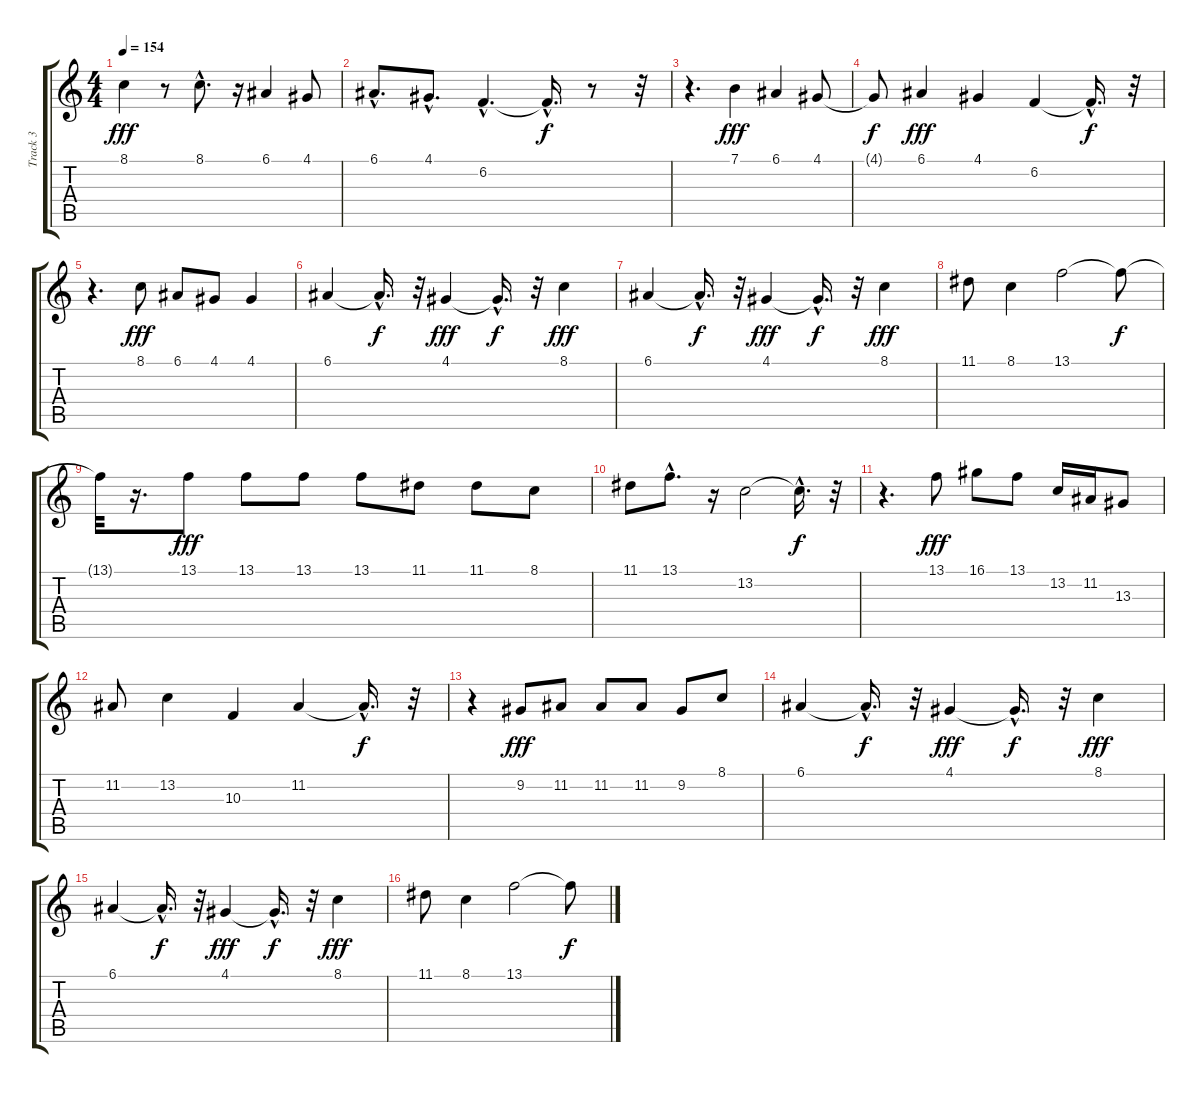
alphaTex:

\track ("Track 3" "Track 3") {instrument lead1square}
\staff {score tabs}
\tuning (E4 B3 G3 D3 A2 E2) {hide}
\ts (4 4)
\tempo 154
\clef g2
\ks c
8.1.4{dy fff} r.8 8.1{hac}.8{d} r.16 6.1.4 4.1.8 |
6.1{hac}.8{d} 4.1{hac}.8{d} 6.2{hac}.4{d} 6.2{hac t}.16{d dy f} r.8 r.32 |
r.4{d} 7.1.4{dy fff} 6.1.4 4.1.8 |
4.1{t}.8{dy f} 6.1.4{dy fff} 4.1.4 6.2.4 6.2{hac t}.16{d dy f} r.32 |
r.4{d} 8.1.8{dy fff} 6.1.8 4.1.8 4.1.4 |
6.1.4 6.1{hac t}.16{d dy f} r.32 4.1.4{dy fff} 4.1{hac t}.16{d dy f} r.32 8.1.4{dy fff} |
6.1.4 6.1{hac t}.16{d dy f} r.32 4.1.4{dy fff} 4.1{hac t}.16{d dy f} r.32 8.1.4{dy fff} |
11.1.8 8.1.4 13.1.2 13.1{t}.8{dy f} |
13.1{t}.32 r.16{d} 13.1.8{dy fff} 13.1.8 13.1.8 13.1.8 11.1.8 11.1.8 8.1.8 |
11.1.8 13.1{hac}.8{d} r.16 13.2.2 13.2{hac t}.16{d dy f} r.32 |
r.4{d} 13.1.8{dy fff} 16.1.8 13.1.8 13.2.16 11.2.16 13.3.8 |
11.2.8 13.2.4 10.3.4 11.2.4 11.2{hac t}.16{d dy f} r.32 |
r.4 9.2.8{dy fff} 11.2.8 11.2.8 11.2.8 9.2.8 8.1.8 |
6.1.4 6.1{hac t}.16{d dy f} r.32 4.1.4{dy fff} 4.1{hac t}.16{d dy f} r.32 8.1.4{dy fff} |
6.1.4 6.1{hac t}.16{d dy f} r.32 4.1.4{dy fff} 4.1{hac t}.16{d dy f} r.32 8.1.4{dy fff} |
11.1.8 8.1.4 13.1.2 13.1{t}.8{dy f}
